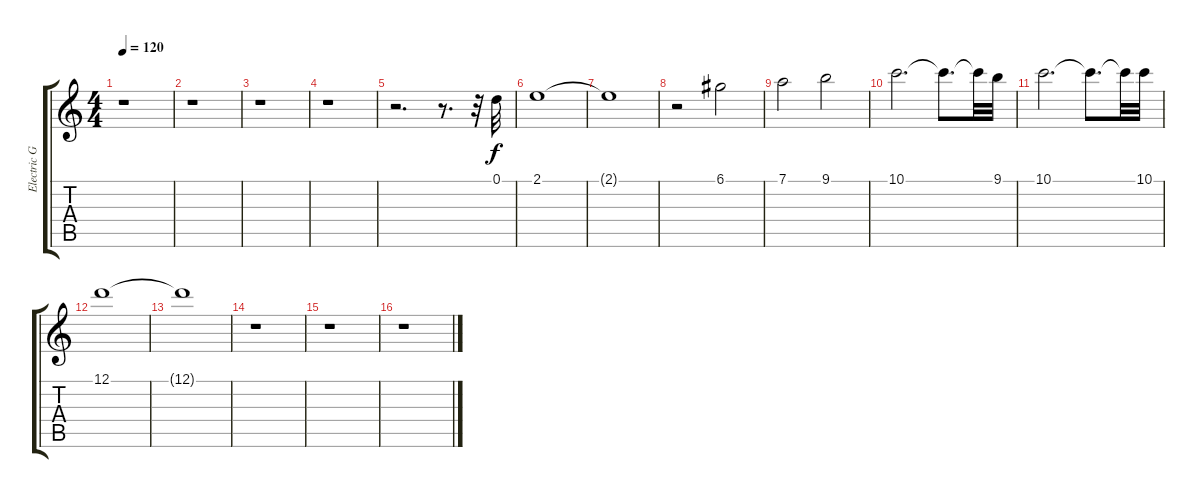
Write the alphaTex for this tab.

\track ("Electric Guitar 1-1" "Electric G") {instrument distortionguitar}
\staff {score tabs}
\tuning (D4 A3 F3 C3 G2 D2) {hide}
\ts (4 4)
\tempo 120
\clef g2
\ks c
r.1{dy f} |
r.1 |
r.1 |
r.1 |
r.2{d} r.8{d} r.32 0.1.32 |
2.1.1 |
2.1{t}.1 |
r.2 6.1.2 |
7.1.2 9.1.2 |
10.1.2{d} 10.1{t}.8{d} 10.1{t}.32 9.1.32 |
10.1.2{d} 10.1{t}.8{d} 10.1{t}.32 10.1.32 |
12.1.1 |
12.1{t}.1 |
r.1 |
r.1 |
r.1
